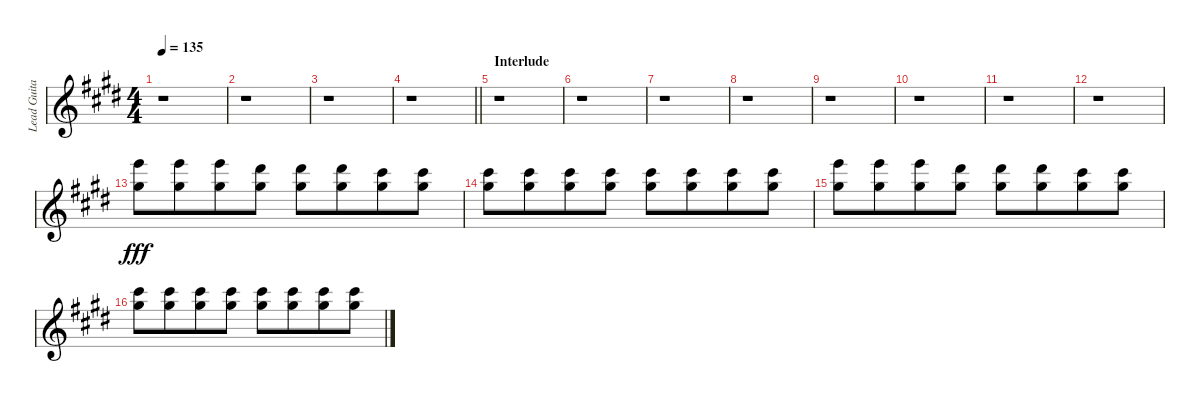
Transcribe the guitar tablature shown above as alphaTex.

\track ("Lead Guitar" "Lead Guita") {instrument distortionguitar}
\staff {score}
\tuning (Eb4 Bb3 Gb3 Db3 Ab2 Db2) {hide}
\ts (4 4)
\tempo 135
\clef g2
\ks c#minor
r.1{dy fff} |
r.1 |
r.1 |
\barLineRight lightlight
r.1 |
\section ("" "Interlude")
r.1 |
r.1 |
r.1 |
r.1 |
r.1 |
r.1 |
r.1 |
r.1 |
(13.1 10.2).8{volume 11} (13.1 10.2).8{beam merge} (13.1 10.2).8 (12.1 10.2).8 (12.1 10.2).8 (12.1 10.2).8{beam merge} (10.1 10.2).8 (10.1 10.2).8 |
(10.1 10.2).8 (10.1 10.2).8{beam merge} (10.1 10.2).8 (10.1 10.2).8 (10.1 10.2).8 (10.1 10.2).8{beam merge} (10.1 10.2).8 (10.1 10.2).8 |
(13.1 10.2).8 (13.1 10.2).8{beam merge} (13.1 10.2).8 (12.1 10.2).8 (12.1 10.2).8 (12.1 10.2).8{beam merge} (10.1 10.2).8 (10.1 10.2).8 |
(10.1 10.2).8 (10.1 10.2).8{beam merge} (10.1 10.2).8 (10.1 10.2).8 (10.1 10.2).8 (10.1 10.2).8{beam merge} (10.1 10.2).8 (10.1 10.2).8
